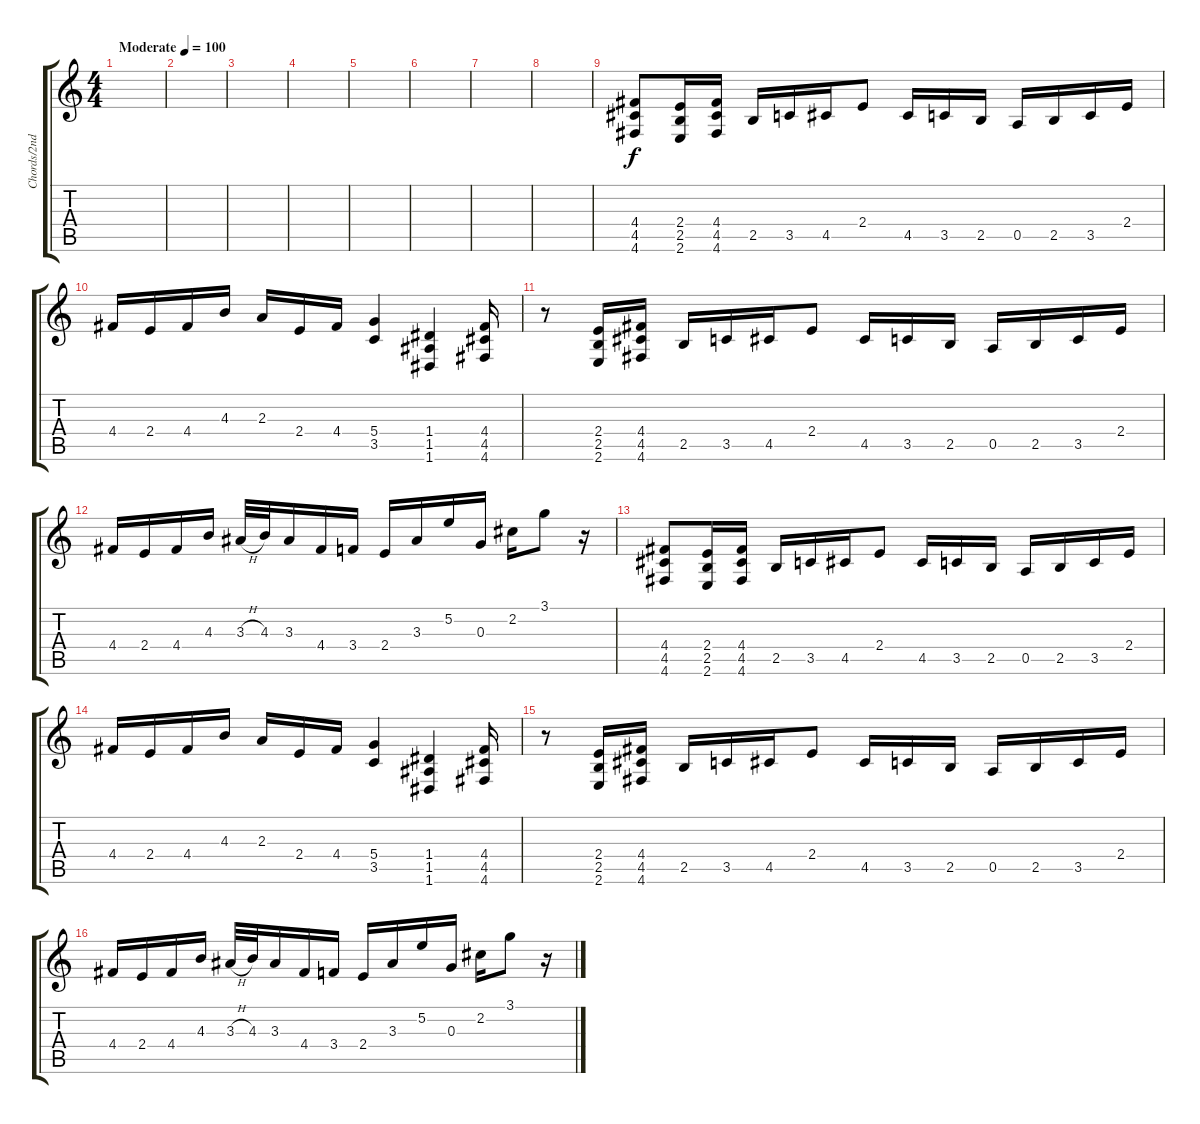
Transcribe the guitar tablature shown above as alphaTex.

\track ("Chords/2nd Lead" "Chords/2nd") {instrument distortionguitar}
\staff {score tabs}
\tuning (E4 B3 G3 D3 A2 D2) {hide}
\ts (4 4)
\tempo (100 "Moderate")
\clef g2
\ks c
|
|
|
|
|
|
|
|
(4.4 4.5 4.6).8 (2.4 2.5 2.6).16 (4.4 4.5 4.6).16 2.5.16 3.5.16 4.5.16 2.4.8 4.5.16 3.5.16 2.5.16 0.5.16 2.5.16 3.5.16 2.4.16 |
4.4.16 2.4.16 4.4.16 4.3.16 2.3.16 2.4.16 4.4.16 (5.4 3.5).4 (1.4 1.5 1.6).4 (4.4 4.5 4.6).16 |
r.8 (2.4 2.5 2.6).16 (4.4 4.5 4.6).16 2.5.16 3.5.16 4.5.16 2.4.8 4.5.16 3.5.16 2.5.16 0.5.16 2.5.16 3.5.16 2.4.16 |
4.4.16 2.4.16 4.4.16 4.3.16 3.3{h}.32 4.3.32 3.3.16 4.4.16 3.4.16 2.4.16 3.3.16 5.2.16 0.3.16 2.2.16 3.1.8 r.16 |
(4.4 4.5 4.6).8 (2.4 2.5 2.6).16 (4.4 4.5 4.6).16 2.5.16 3.5.16 4.5.16 2.4.8 4.5.16 3.5.16 2.5.16 0.5.16 2.5.16 3.5.16 2.4.16 |
4.4.16 2.4.16 4.4.16 4.3.16 2.3.16 2.4.16 4.4.16 (5.4 3.5).4 (1.4 1.5 1.6).4 (4.4 4.5 4.6).16 |
r.8 (2.4 2.5 2.6).16 (4.4 4.5 4.6).16 2.5.16 3.5.16 4.5.16 2.4.8 4.5.16 3.5.16 2.5.16 0.5.16 2.5.16 3.5.16 2.4.16 |
4.4.16 2.4.16 4.4.16 4.3.16 3.3{h}.32 4.3.32 3.3.16 4.4.16 3.4.16 2.4.16 3.3.16 5.2.16 0.3.16 2.2.16 3.1.8 r.16
